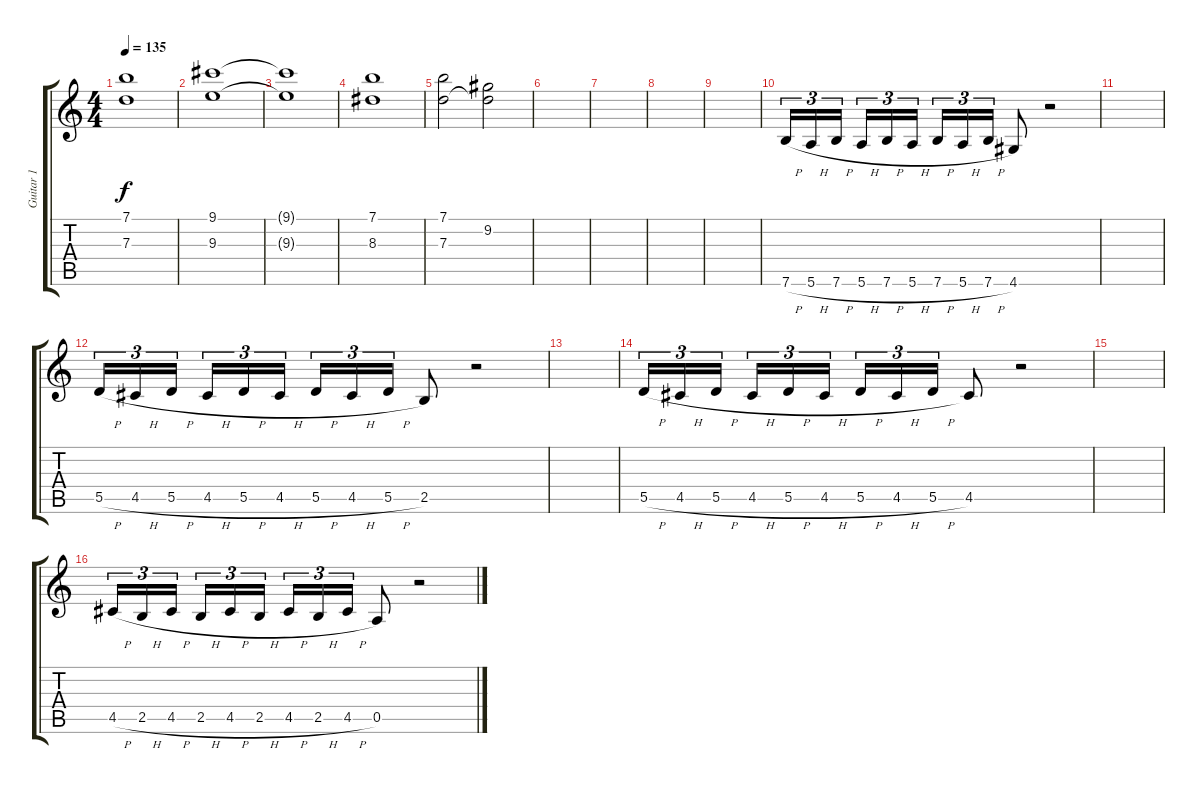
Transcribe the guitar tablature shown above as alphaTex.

\track ("Guitar 1" "Guitar 1") {instrument distortionguitar}
\staff {score tabs}
\tuning (E4 B3 G3 D3 A2 E2) {hide}
\ts (4 4)
\tempo 135
\clef g2
\ks c
(7.1{t} 7.3{t}).1{dy f} |
(9.1 9.3).1 |
(9.1{t} 9.3{t}).1 |
(7.1 8.3).1 |
(7.1 7.3).2 (9.2 7.3{t}).2 |
|
|
|
|
7.6{h}.16{tu (3 2)} 5.6{h}.16{tu (3 2)} 7.6{h}.16{tu (3 2)} 5.6{h}.16{tu (3 2)} 7.6{h}.16{tu (3 2)} 5.6{h}.16{tu (3 2)} 7.6{h}.16{tu (3 2)} 5.6{h}.16{tu (3 2)} 7.6{h}.16{tu (3 2)} 4.6.8 r.2 |
|
5.5{h}.16{tu (3 2)} 4.5{h}.16{tu (3 2)} 5.5{h}.16{tu (3 2)} 4.5{h}.16{tu (3 2)} 5.5{h}.16{tu (3 2)} 4.5{h}.16{tu (3 2)} 5.5{h}.16{tu (3 2)} 4.5{h}.16{tu (3 2)} 5.5{h}.16{tu (3 2)} 2.5.8 r.2 |
|
5.5{h}.16{tu (3 2)} 4.5{h}.16{tu (3 2)} 5.5{h}.16{tu (3 2)} 4.5{h}.16{tu (3 2)} 5.5{h}.16{tu (3 2)} 4.5{h}.16{tu (3 2)} 5.5{h}.16{tu (3 2)} 4.5{h}.16{tu (3 2)} 5.5{h}.16{tu (3 2)} 4.5.8 r.2 |
|
4.5{h}.16{tu (3 2)} 2.5{h}.16{tu (3 2)} 4.5{h}.16{tu (3 2)} 2.5{h}.16{tu (3 2)} 4.5{h}.16{tu (3 2)} 2.5{h}.16{tu (3 2)} 4.5{h}.16{tu (3 2)} 2.5{h}.16{tu (3 2)} 4.5{h}.16{tu (3 2)} 0.5.8 r.2
